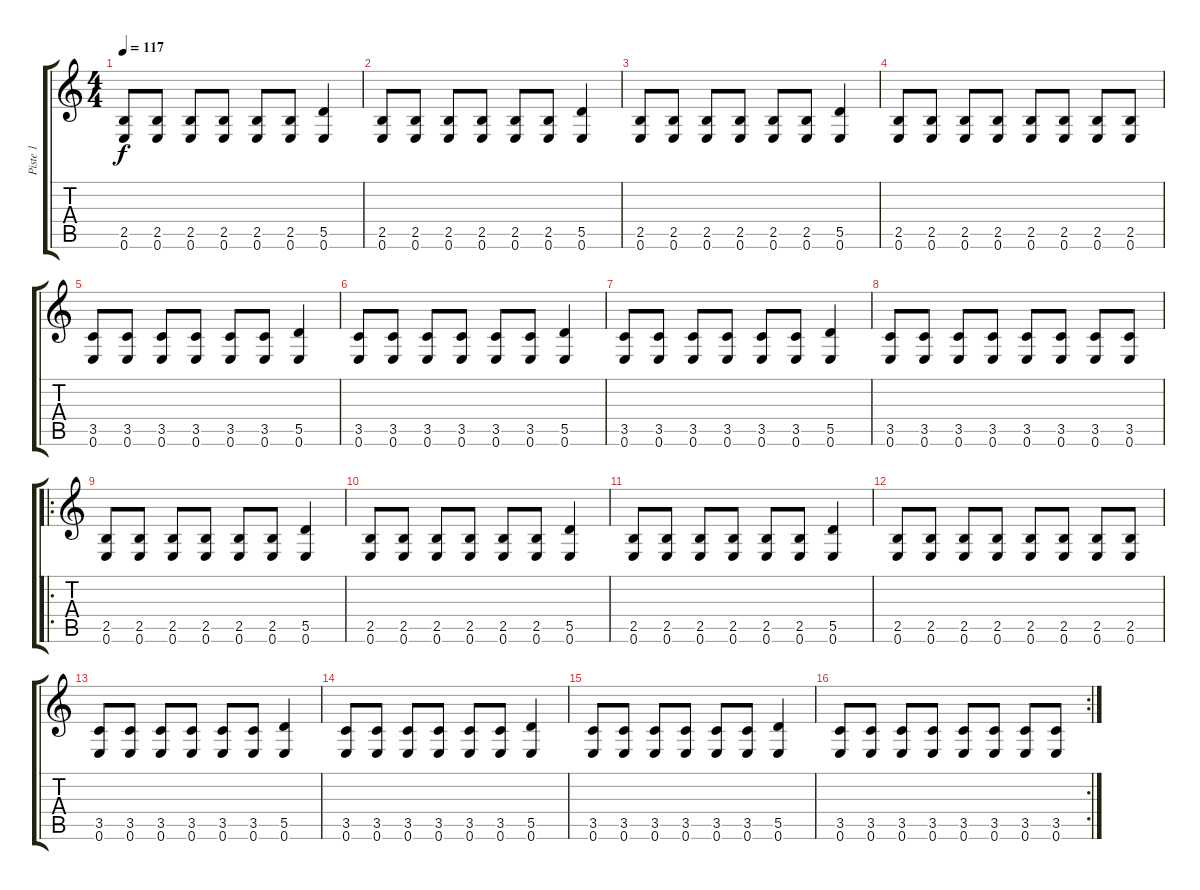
\track ("Piste 1" "Piste 1") {instrument electricguitarclean}
\staff {score tabs}
\tuning (E4 B3 G3 D3 A2 E2) {hide}
\ts (4 4)
\tempo 117
\clef g2
\ks c
(2.5 0.6).8{dy f instrument electricguitarclean} (2.5 0.6).8 (2.5 0.6).8 (2.5 0.6).8 (2.5 0.6).8 (2.5 0.6).8 (5.5 0.6).4 |
(2.5 0.6).8 (2.5 0.6).8 (2.5 0.6).8 (2.5 0.6).8 (2.5 0.6).8 (2.5 0.6).8 (5.5 0.6).4 |
(2.5 0.6).8 (2.5 0.6).8 (2.5 0.6).8 (2.5 0.6).8 (2.5 0.6).8 (2.5 0.6).8 (5.5 0.6).4 |
(2.5 0.6).8 (2.5 0.6).8 (2.5 0.6).8 (2.5 0.6).8 (2.5 0.6).8 (2.5 0.6).8 (2.5 0.6).8 (2.5 0.6).8 |
(3.5 0.6).8 (3.5 0.6).8 (3.5 0.6).8 (3.5 0.6).8 (3.5 0.6).8 (3.5 0.6).8 (5.5 0.6).4 |
(3.5 0.6).8 (3.5 0.6).8 (3.5 0.6).8 (3.5 0.6).8 (3.5 0.6).8 (3.5 0.6).8 (5.5 0.6).4 |
(3.5 0.6).8 (3.5 0.6).8 (3.5 0.6).8 (3.5 0.6).8 (3.5 0.6).8 (3.5 0.6).8 (5.5 0.6).4 |
(3.5 0.6).8 (3.5 0.6).8 (3.5 0.6).8 (3.5 0.6).8 (3.5 0.6).8 (3.5 0.6).8 (3.5 0.6).8 (3.5 0.6).8 |
\ro
(2.5 0.6).8{instrument electricguitarclean} (2.5 0.6).8 (2.5 0.6).8 (2.5 0.6).8 (2.5 0.6).8 (2.5 0.6).8 (5.5 0.6).4 |
(2.5 0.6).8 (2.5 0.6).8 (2.5 0.6).8 (2.5 0.6).8 (2.5 0.6).8 (2.5 0.6).8 (5.5 0.6).4 |
(2.5 0.6).8 (2.5 0.6).8 (2.5 0.6).8 (2.5 0.6).8 (2.5 0.6).8 (2.5 0.6).8 (5.5 0.6).4 |
(2.5 0.6).8 (2.5 0.6).8 (2.5 0.6).8 (2.5 0.6).8 (2.5 0.6).8 (2.5 0.6).8 (2.5 0.6).8 (2.5 0.6).8 |
(3.5 0.6).8 (3.5 0.6).8 (3.5 0.6).8 (3.5 0.6).8 (3.5 0.6).8 (3.5 0.6).8 (5.5 0.6).4 |
(3.5 0.6).8 (3.5 0.6).8 (3.5 0.6).8 (3.5 0.6).8 (3.5 0.6).8 (3.5 0.6).8 (5.5 0.6).4 |
(3.5 0.6).8 (3.5 0.6).8 (3.5 0.6).8 (3.5 0.6).8 (3.5 0.6).8 (3.5 0.6).8 (5.5 0.6).4 |
\rc 2
(3.5 0.6).8 (3.5 0.6).8 (3.5 0.6).8 (3.5 0.6).8 (3.5 0.6).8 (3.5 0.6).8 (3.5 0.6).8 (3.5 0.6).8
